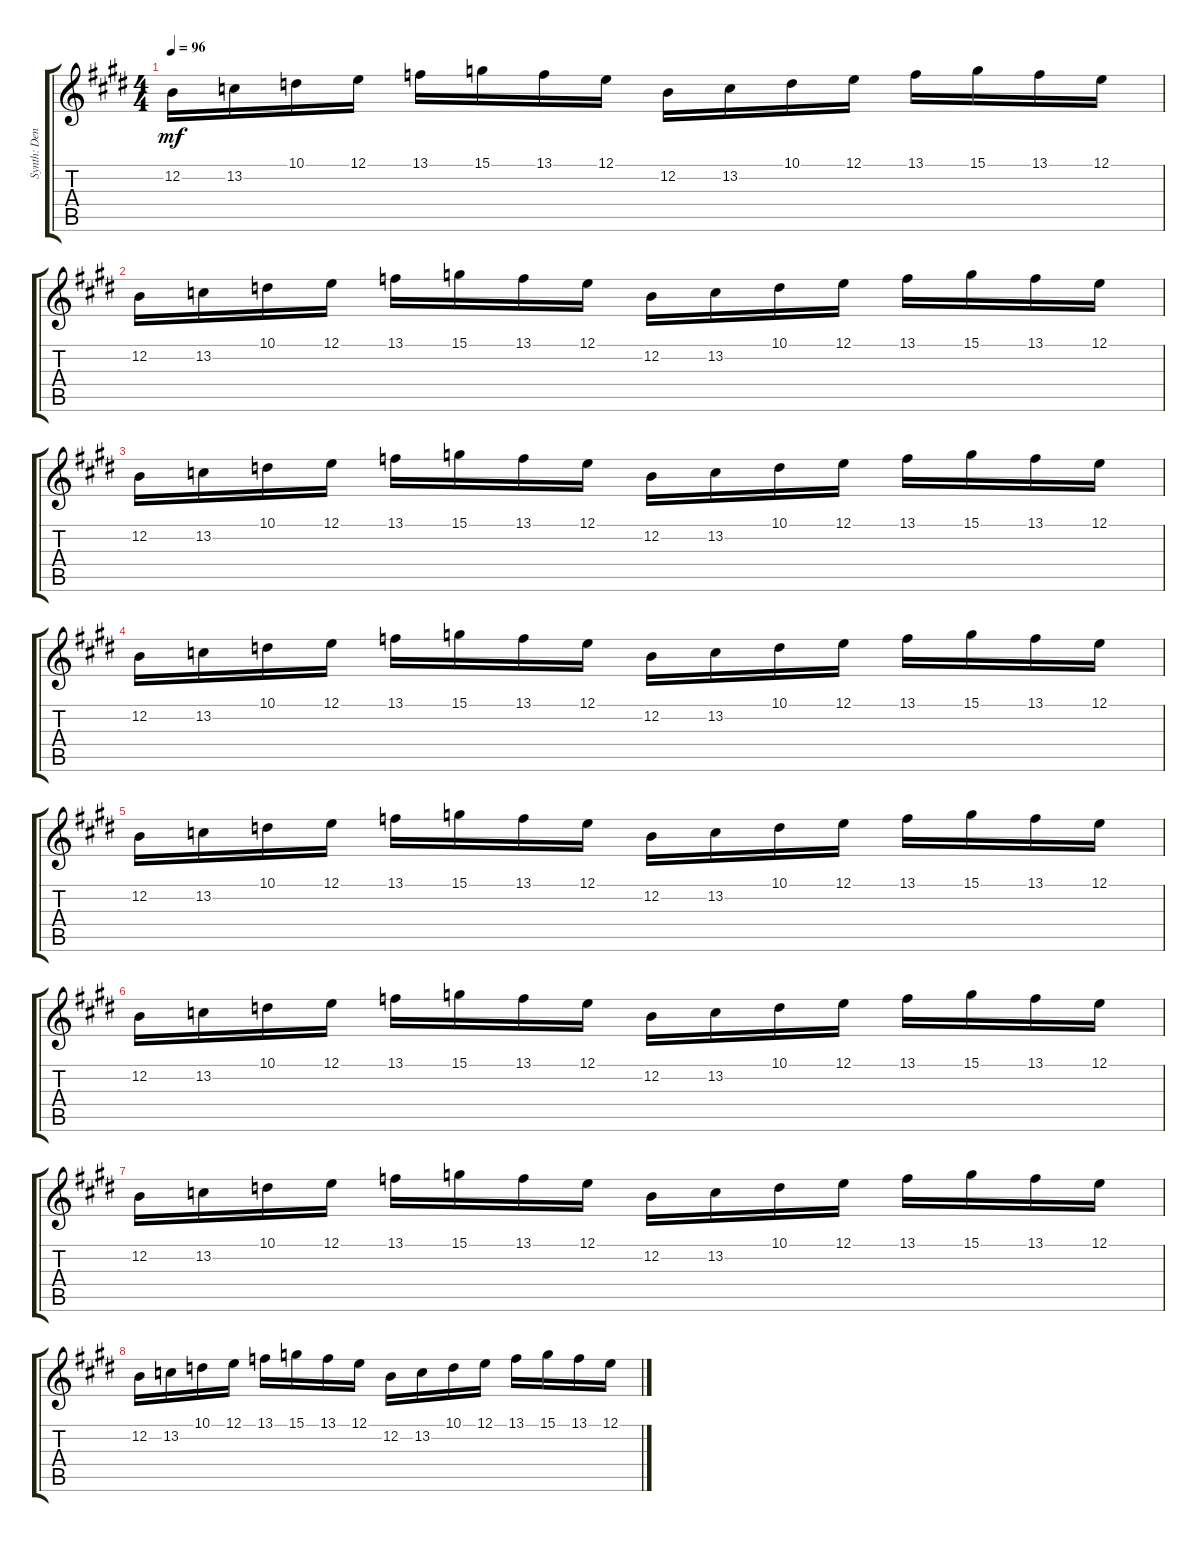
\track ("Synth: Denis" "Synth: Den") {instrument synthstrings1}
\staff {score tabs}
\tuning (E4 B3 G3 D3 A2 E2) {hide}
\ts (4 4)
\tempo 96
\clef g2
\ks e
12.2.16{dy mf} 13.2.16 10.1.16 12.1.16 13.1.16 15.1.16 13.1.16 12.1.16 12.2.16 13.2.16 10.1.16 12.1.16 13.1.16 15.1.16 13.1.16 12.1.16 |
12.2.16 13.2.16 10.1.16 12.1.16 13.1.16 15.1.16 13.1.16 12.1.16 12.2.16 13.2.16 10.1.16 12.1.16 13.1.16 15.1.16 13.1.16 12.1.16 |
12.2.16 13.2.16 10.1.16 12.1.16 13.1.16 15.1.16 13.1.16 12.1.16 12.2.16 13.2.16 10.1.16 12.1.16 13.1.16 15.1.16 13.1.16 12.1.16 |
12.2.16 13.2.16 10.1.16 12.1.16 13.1.16 15.1.16 13.1.16 12.1.16 12.2.16 13.2.16 10.1.16 12.1.16 13.1.16 15.1.16 13.1.16 12.1.16 |
12.2.16 13.2.16 10.1.16 12.1.16 13.1.16 15.1.16 13.1.16 12.1.16 12.2.16 13.2.16 10.1.16 12.1.16 13.1.16 15.1.16 13.1.16 12.1.16 |
12.2.16 13.2.16 10.1.16 12.1.16 13.1.16 15.1.16 13.1.16 12.1.16 12.2.16 13.2.16 10.1.16 12.1.16 13.1.16 15.1.16 13.1.16 12.1.16 |
12.2.16 13.2.16 10.1.16 12.1.16 13.1.16 15.1.16 13.1.16 12.1.16 12.2.16 13.2.16 10.1.16 12.1.16 13.1.16 15.1.16 13.1.16 12.1.16 |
12.2.16 13.2.16 10.1.16 12.1.16 13.1.16 15.1.16 13.1.16 12.1.16 12.2.16 13.2.16 10.1.16 12.1.16 13.1.16 15.1.16 13.1.16 12.1.16
